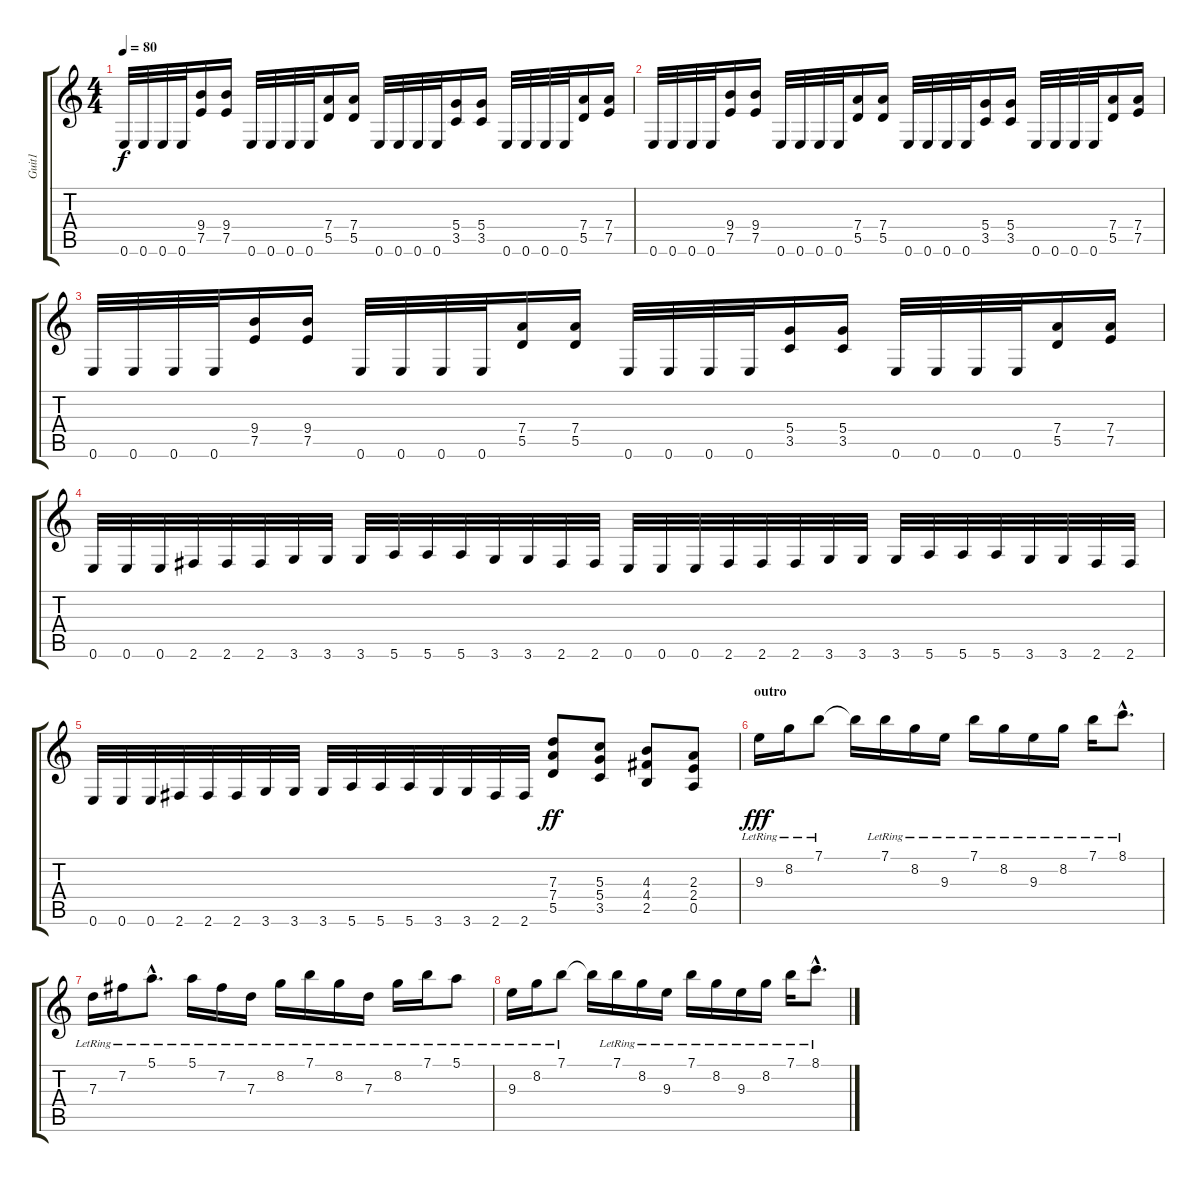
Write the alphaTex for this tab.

\track ("Guit1" "Guit1") {instrument electricguitarclean}
\staff {score tabs}
\tuning (E4 B3 G3 D3 A2 E2) {hide}
\ts (4 4)
\tempo 80
\clef g2
\ks c
0.6.32{dy f} 0.6.32 0.6.32 0.6.32 (9.4 7.5).16 (9.4 7.5).16 0.6.32 0.6.32 0.6.32 0.6.32 (7.4 5.5).16 (7.4 5.5).16 0.6.32 0.6.32 0.6.32 0.6.32 (5.4 3.5).16 (5.4 3.5).16 0.6.32 0.6.32 0.6.32 0.6.32 (7.4 5.5).16 (7.4 7.5).16 |
0.6.32{volume 11 instrument overdrivenguitar} 0.6.32 0.6.32 0.6.32 (9.4 7.5).16 (9.4 7.5).16 0.6.32 0.6.32 0.6.32 0.6.32 (7.4 5.5).16 (7.4 5.5).16 0.6.32 0.6.32 0.6.32 0.6.32 (5.4 3.5).16 (5.4 3.5).16 0.6.32 0.6.32 0.6.32 0.6.32 (7.4 5.5).16 (7.4 7.5).16 |
0.6.32 0.6.32 0.6.32 0.6.32 (9.4 7.5).16 (9.4 7.5).16 0.6.32 0.6.32 0.6.32 0.6.32 (7.4 5.5).16 (7.4 5.5).16 0.6.32 0.6.32 0.6.32 0.6.32 (5.4 3.5).16 (5.4 3.5).16 0.6.32 0.6.32 0.6.32 0.6.32 (7.4 5.5).16 (7.4 7.5).16 |
0.6.32 0.6.32 0.6.32 2.6.32 2.6.32 2.6.32 3.6.32 3.6.32 3.6.32 5.6.32 5.6.32 5.6.32 3.6.32 3.6.32 2.6.32 2.6.32 0.6.32 0.6.32 0.6.32 2.6.32 2.6.32 2.6.32 3.6.32 3.6.32 3.6.32 5.6.32 5.6.32 5.6.32 3.6.32 3.6.32 2.6.32 2.6.32 |
0.6.32 0.6.32 0.6.32 2.6.32 2.6.32 2.6.32 3.6.32 3.6.32 3.6.32 5.6.32 5.6.32 5.6.32 3.6.32 3.6.32 2.6.32 2.6.32 (7.3 7.4 5.5).8{dy ff} (5.3 5.4 3.5).8 (4.3 4.4 2.5).8 (2.3 2.4 0.5).8 |
\section ("" "outro")
9.3{lr}.16{dy fff volume 11 instrument electricguitarclean} 8.2{lr}.16 7.1{lr}.8 7.1{t}.16 7.1{lr}.16 8.2{lr}.16 9.3{lr}.16 7.1{lr}.16 8.2{lr}.16 9.3{lr}.16 8.2{lr}.16 7.1{lr}.16 8.1{hac lr}.8{d} |
7.3{lr}.16 7.2{lr}.16 5.1{hac lr}.8{d} 5.1{lr}.16 7.2{lr}.16 7.3{lr}.16 8.2{lr}.16 7.1{lr}.16 8.2{lr}.16 7.3{lr}.16 8.2{lr}.16 7.1{lr}.16 5.1{lr}.8 |
9.3{lr}.16 8.2{lr}.16 7.1{lr}.8 7.1{t}.16 7.1{lr}.16 8.2{lr}.16 9.3{lr}.16 7.1{lr}.16 8.2{lr}.16 9.3{lr}.16 8.2{lr}.16 7.1{lr}.16 8.1{hac lr}.8{d}
